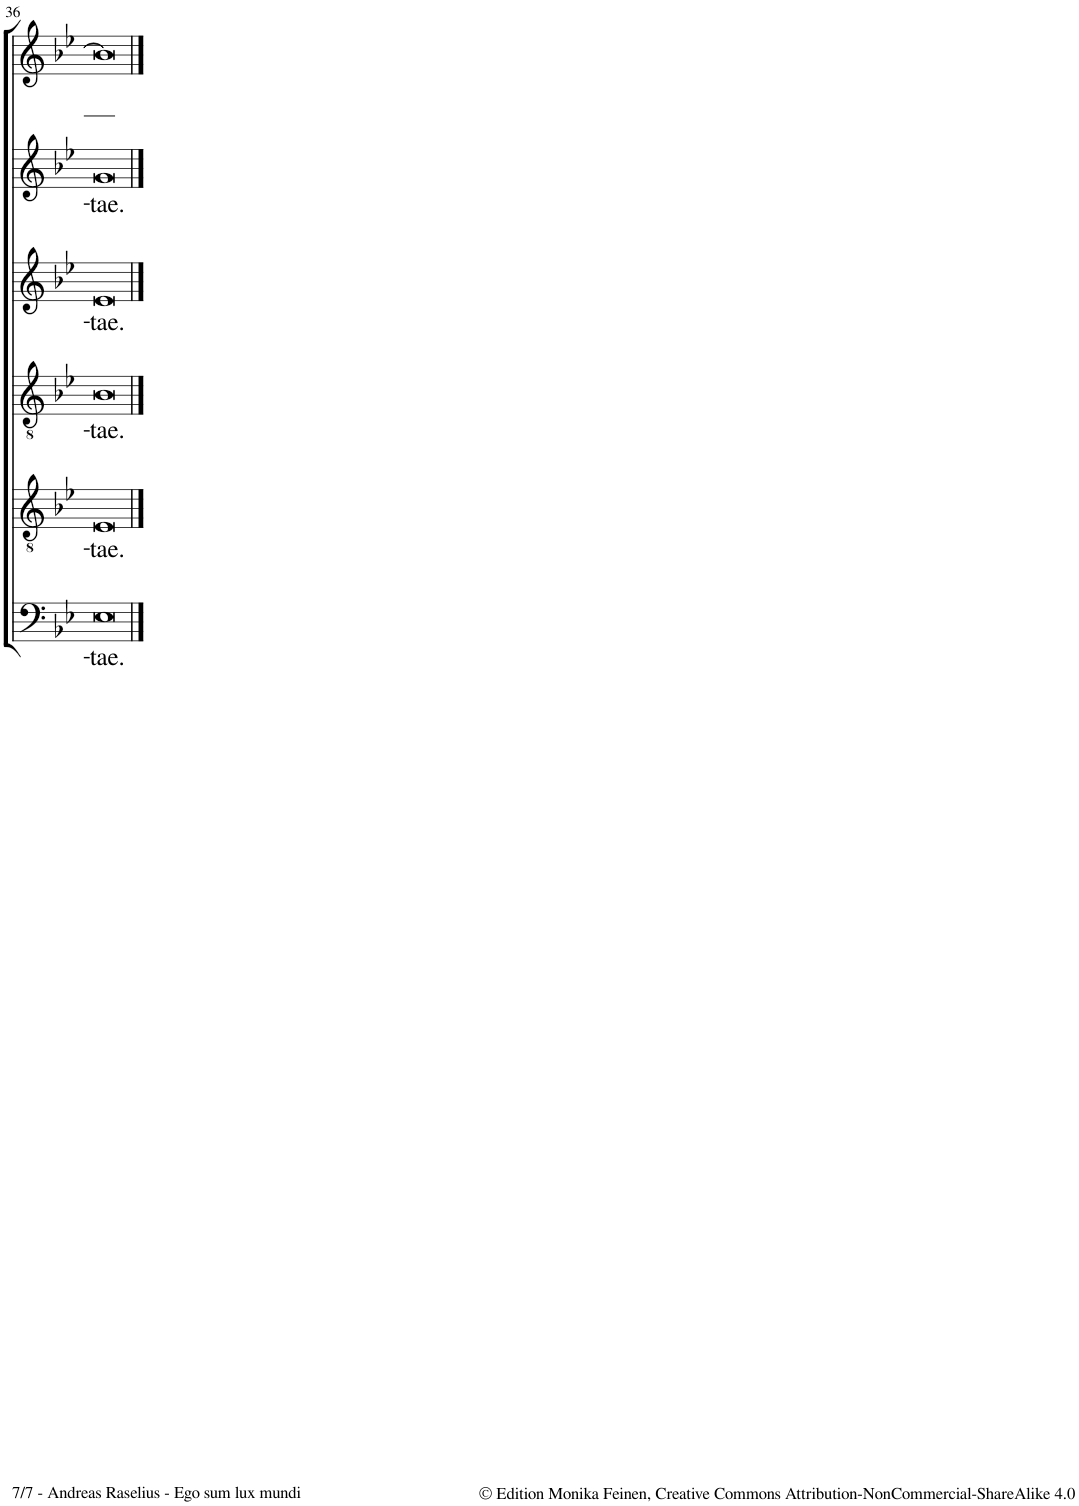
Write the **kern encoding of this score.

**kern	**text	**kern	**text	**kern	**text	**kern	**text	**kern	**text	**kern
*part6	*part6	*part5	*part5	*part4	*part4	*part3	*part3	*part2	*part2	*part1
*staff6	*staff6	*staff5	*staff5	*staff4	*staff4	*staff3	*staff3	*staff2	*staff2	*staff1
*I"Bassus	*	*I"Quintus	*	*I"Tenor	*	*I"Sextus	*	*I"Altus	*	*I"Cantus
!!LO:PB:g=z
*clefF4	*	*clefGv2	*	*clefGv2	*	*clefG2	*	*clefG2	*	*clefG2
*k[b-e-]	*	*k[b-e-]	*	*k[b-e-]	*	*k[b-e-]	*	*k[b-e-]	*	*k[b-e-]
*M4/2	*	*M4/2	*	*M4/2	*	*M4/2	*	*M4/2	*	*M4/2
*met(c|)	*	*met(c|)	*	*met(c|)	*	*met(c|)	*	*met(c|)	*	*met(c|)
=36	=36	=36	=36	=36	=36	=36	=36	=36	=36	=36
!	!LO:LY:b	!	!LO:LY:b	!	!LO:LY:b	!	!LO:LY:b	!	!LO:LY:b	!
0E-	-tae.	0E-	-tae.	0B-	-tae.	0e-	-tae.	0g	-tae.	0b-]
==	==	==	==	==	==	==	==	==	==	==
*-	*-	*-	*-	*-	*-	*-	*-	*-	*-	*-
